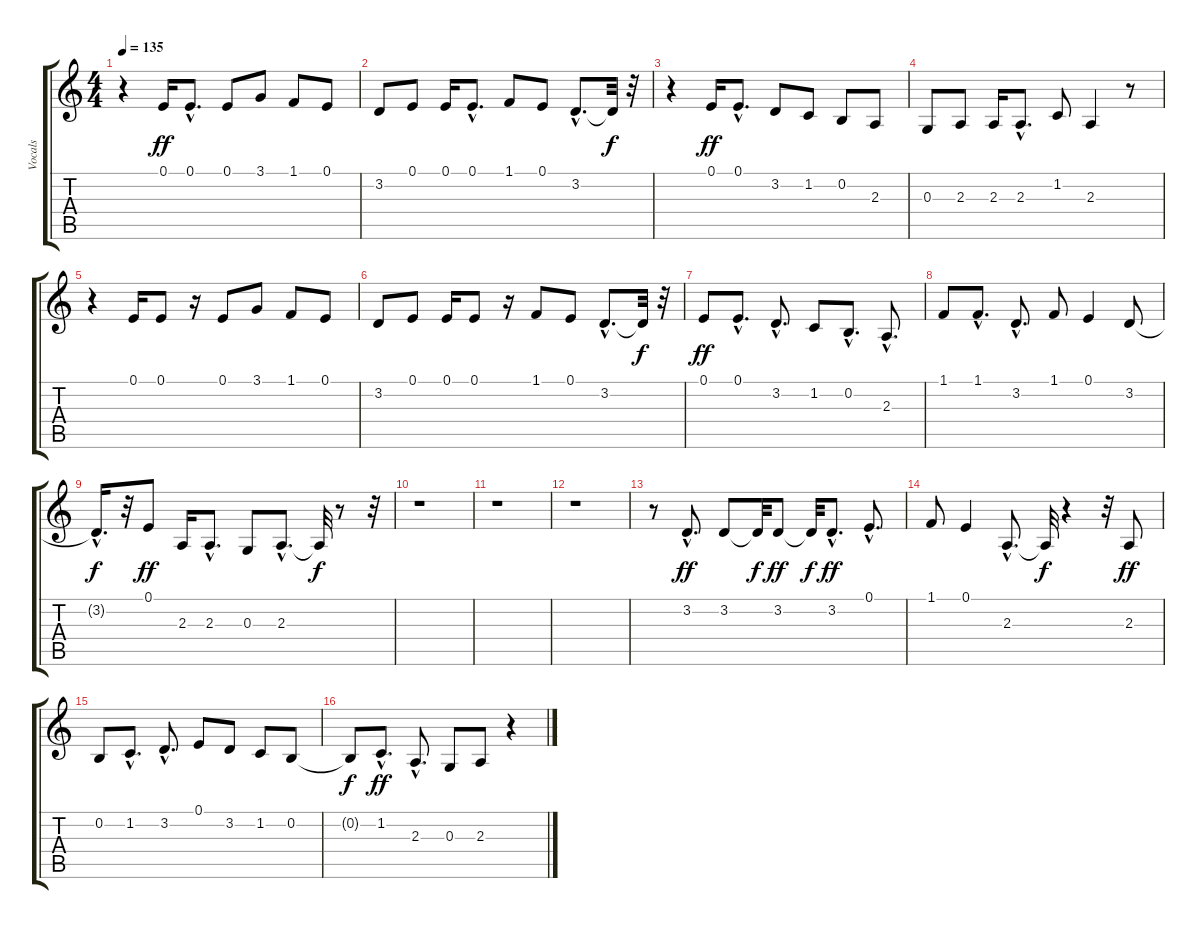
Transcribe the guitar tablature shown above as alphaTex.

\track ("Vocals" "Vocals") {instrument synthvoice}
\staff {score tabs}
\tuning (E4 B3 G3 D3 A2 E2) {hide}
\ts (4 4)
\tempo 135
\clef g2
\ks c
r.4{dy ff} 0.1.16 0.1{hac}.8{d} 0.1.8 3.1.8 1.1.8 0.1.8 |
3.2.8 0.1.8 0.1.16 0.1{hac}.8{d} 1.1.8 0.1.8 3.2{hac}.8{d} 3.2{t}.32{dy f} r.32 |
r.4 0.1.16{dy ff} 0.1{hac}.8{d} 3.2.8 1.2.8 0.2.8 2.3.8 |
0.3.8 2.3.8 2.3.16 2.3{hac}.8{d} 1.2.8 2.3.4 r.8 |
r.4 0.1.16 0.1.8 r.16 0.1.8 3.1.8 1.1.8 0.1.8 |
3.2.8 0.1.8 0.1.16 0.1.8 r.16 1.1.8 0.1.8 3.2{hac}.8{d} 3.2{t}.32{dy f} r.32 |
0.1.8{dy ff} 0.1{hac}.8{d} 3.2{hac}.8{d} 1.2.8 0.2{hac}.8{d} 2.3{hac}.8{d} |
1.1.8 1.1{hac}.8{d} 3.2{hac}.8{d} 1.1.8 0.1.4 3.2.8 |
3.2{hac t}.16{d dy f} r.32 0.1.8{dy ff} 2.3.16 2.3{hac}.8{d} 0.3.8 2.3{hac}.8{d} 2.3{t}.32{dy f} r.8 r.32 |
r.1 |
r.1 |
r.1 |
r.8 3.2{hac}.8{d dy ff} 3.2.8 3.2{t}.32{dy f} 3.2.8{dy ff} 3.2{t}.32{dy f} 3.2{hac}.8{d dy ff} 0.1{hac}.8{d} |
1.1.8 0.1.4 2.3{hac}.8{d} 2.3{t}.32{dy f} r.4 r.32 2.3.8{dy ff} |
0.2.8 1.2{hac}.8{d} 3.2{hac}.8{d} 0.1.8 3.2.8 1.2.8 0.2.8 |
0.2{t}.8{dy f} 1.2{hac}.8{d dy ff} 2.3{hac}.8{d} 0.3.8 2.3.8 r.4
